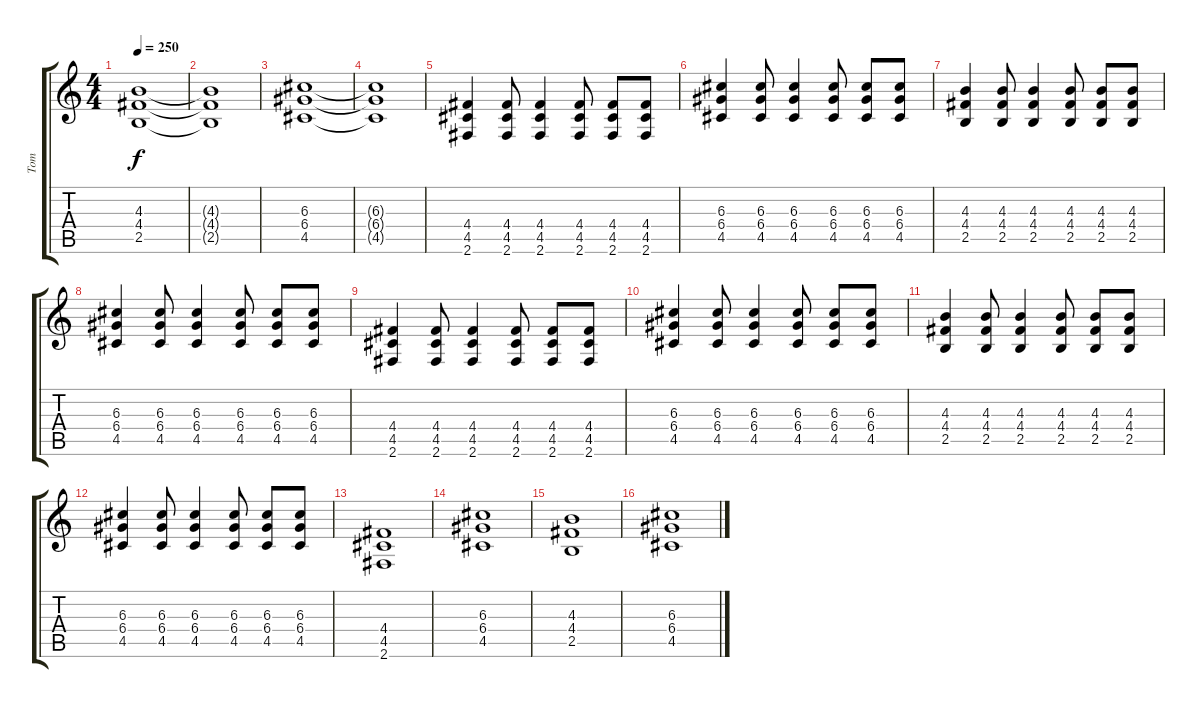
\track ("Tom" "Tom") {instrument distortionguitar}
\staff {score tabs}
\tuning (E4 B3 G3 D3 A2 E2) {hide}
\ts (4 4)
\tempo 250
\clef g2
\ks c
(4.3 4.4 2.5).1{dy f instrument electricguitarclean} |
(4.3{t} 4.4{t} 2.5{t}).1 |
(6.3 6.4 4.5).1{instrument electricguitarclean} |
(6.3{t} 6.4{t} 4.5{t}).1 |
(4.4 4.5 2.6).4{instrument distortionguitar} (4.4 4.5 2.6).8 (4.4 4.5 2.6).4 (4.4 4.5 2.6).8 (4.4 4.5 2.6).8 (4.4 4.5 2.6).8 |
(6.3 6.4 4.5).4 (6.3 6.4 4.5).8 (6.3 6.4 4.5).4 (6.3 6.4 4.5).8 (6.3 6.4 4.5).8 (6.3 6.4 4.5).8 |
(4.3 4.4 2.5).4 (4.3 4.4 2.5).8 (4.3 4.4 2.5).4 (4.3 4.4 2.5).8 (4.3 4.4 2.5).8 (4.3 4.4 2.5).8 |
(6.3 6.4 4.5).4 (6.3 6.4 4.5).8 (6.3 6.4 4.5).4 (6.3 6.4 4.5).8 (6.3 6.4 4.5).8 (6.3 6.4 4.5).8 |
(4.4 4.5 2.6).4 (4.4 4.5 2.6).8 (4.4 4.5 2.6).4 (4.4 4.5 2.6).8 (4.4 4.5 2.6).8 (4.4 4.5 2.6).8 |
(6.3 6.4 4.5).4 (6.3 6.4 4.5).8 (6.3 6.4 4.5).4 (6.3 6.4 4.5).8 (6.3 6.4 4.5).8 (6.3 6.4 4.5).8 |
(4.3 4.4 2.5).4 (4.3 4.4 2.5).8 (4.3 4.4 2.5).4 (4.3 4.4 2.5).8 (4.3 4.4 2.5).8 (4.3 4.4 2.5).8 |
(6.3 6.4 4.5).4 (6.3 6.4 4.5).8 (6.3 6.4 4.5).4 (6.3 6.4 4.5).8 (6.3 6.4 4.5).8 (6.3 6.4 4.5).8 |
(4.4 4.5 2.6).1 |
(6.3 6.4 4.5).1 |
(4.3 4.4 2.5).1 |
(6.3 6.4 4.5).1
